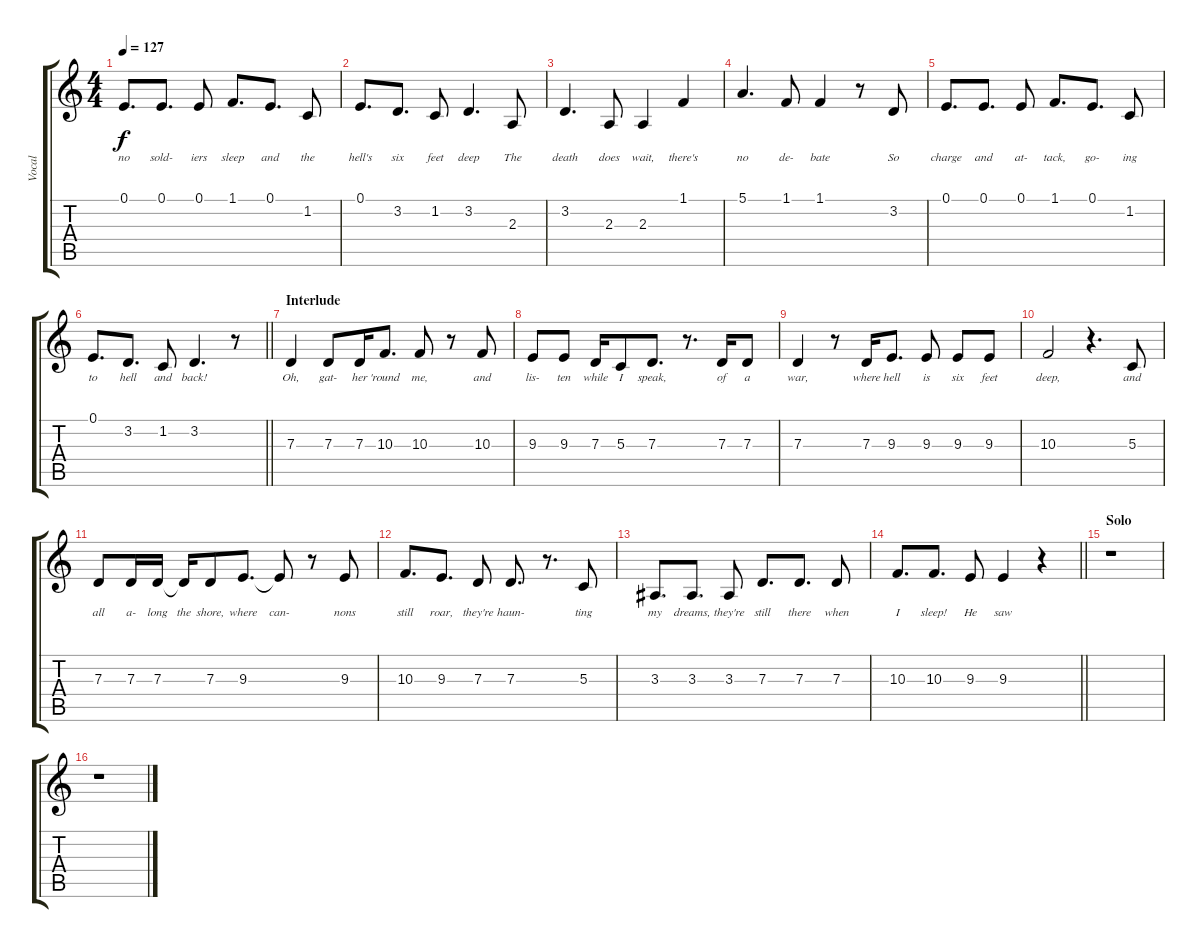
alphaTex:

\track ("Vocal" "Vocal") {instrument lead2sawtooth}
\staff {score tabs}
\tuning (E4 B3 G3 D3 A2 E2) {hide}
\ts (4 4)
\tempo 127
\clef g2
\ks c
0.1.8{d lyrics (0 "no") lyrics (1 "") lyrics (2 "") lyrics (3 "") lyrics (4 "") dy f} 0.1.8{d lyrics (0 "sold-") lyrics (1 "") lyrics (2 "") lyrics (3 "") lyrics (4 "")} 0.1.8{lyrics (0 "iers") lyrics (1 "") lyrics (2 "") lyrics (3 "") lyrics (4 "")} 1.1.8{d lyrics (0 "sleep") lyrics (1 "") lyrics (2 "") lyrics (3 "") lyrics (4 "")} 0.1.8{d lyrics (0 "and") lyrics (1 "") lyrics (2 "") lyrics (3 "") lyrics (4 "")} 1.2.8{lyrics (0 "the") lyrics (1 "") lyrics (2 "") lyrics (3 "") lyrics (4 "")} |
0.1.8{d lyrics (0 "hell's") lyrics (1 "") lyrics (2 "") lyrics (3 "") lyrics (4 "")} 3.2.8{d lyrics (0 "six") lyrics (1 "") lyrics (2 "") lyrics (3 "") lyrics (4 "")} 1.2.8{lyrics (0 "feet") lyrics (1 "") lyrics (2 "") lyrics (3 "") lyrics (4 "")} 3.2.4{d lyrics (0 "deep") lyrics (1 "") lyrics (2 "") lyrics (3 "") lyrics (4 "")} 2.3.8{lyrics (0 "The") lyrics (1 "") lyrics (2 "") lyrics (3 "") lyrics (4 "")} |
3.2.4{d lyrics (0 "death") lyrics (1 "") lyrics (2 "") lyrics (3 "") lyrics (4 "")} 2.3.8{lyrics (0 "does") lyrics (1 "") lyrics (2 "") lyrics (3 "") lyrics (4 "")} 2.3.4{lyrics (0 "wait,") lyrics (1 "") lyrics (2 "") lyrics (3 "") lyrics (4 "")} 1.1.4{lyrics (0 "there's") lyrics (1 "") lyrics (2 "") lyrics (3 "") lyrics (4 "")} |
5.1.4{d lyrics (0 "no") lyrics (1 "") lyrics (2 "") lyrics (3 "") lyrics (4 "")} 1.1.8{lyrics (0 "de-") lyrics (1 "") lyrics (2 "") lyrics (3 "") lyrics (4 "")} 1.1.4{lyrics (0 "bate") lyrics (1 "") lyrics (2 "") lyrics (3 "") lyrics (4 "")} r.8 3.2.8{lyrics (0 "So") lyrics (1 "") lyrics (2 "") lyrics (3 "") lyrics (4 "")} |
0.1.8{d lyrics (0 "charge") lyrics (1 "") lyrics (2 "") lyrics (3 "") lyrics (4 "")} 0.1.8{d lyrics (0 "and") lyrics (1 "") lyrics (2 "") lyrics (3 "") lyrics (4 "")} 0.1.8{lyrics (0 "at-") lyrics (1 "") lyrics (2 "") lyrics (3 "") lyrics (4 "")} 1.1.8{d lyrics (0 "tack,") lyrics (1 "") lyrics (2 "") lyrics (3 "") lyrics (4 "")} 0.1.8{d lyrics (0 "go-") lyrics (1 "") lyrics (2 "") lyrics (3 "") lyrics (4 "")} 1.2.8{lyrics (0 "ing") lyrics (1 "") lyrics (2 "") lyrics (3 "") lyrics (4 "")} |
\barLineRight lightlight
0.1.8{d lyrics (0 "to") lyrics (1 "") lyrics (2 "") lyrics (3 "") lyrics (4 "")} 3.2.8{d lyrics (0 "hell") lyrics (1 "") lyrics (2 "") lyrics (3 "") lyrics (4 "")} 1.2.8{lyrics (0 "and") lyrics (1 "") lyrics (2 "") lyrics (3 "") lyrics (4 "")} 3.2.4{d lyrics (0 "back!") lyrics (1 "") lyrics (2 "") lyrics (3 "") lyrics (4 "")} r.8 |
\section ("" "Interlude")
7.3.4{lyrics (0 "Oh,") lyrics (1 "") lyrics (2 "") lyrics (3 "") lyrics (4 "")} 7.3.8{lyrics (0 "gat-") lyrics (1 "") lyrics (2 "") lyrics (3 "") lyrics (4 "")} 7.3.16{lyrics (0 "her") lyrics (1 "") lyrics (2 "") lyrics (3 "") lyrics (4 "")} 10.3.8{d lyrics (0 "'round") lyrics (1 "") lyrics (2 "") lyrics (3 "") lyrics (4 "")} 10.3.8{lyrics (0 "me,") lyrics (1 "") lyrics (2 "") lyrics (3 "") lyrics (4 "")} r.8 10.3.8{lyrics (0 "and") lyrics (1 "") lyrics (2 "") lyrics (3 "") lyrics (4 "")} |
9.3.8{lyrics (0 "lis-") lyrics (1 "") lyrics (2 "") lyrics (3 "") lyrics (4 "")} 9.3.8{lyrics (0 "ten") lyrics (1 "") lyrics (2 "") lyrics (3 "") lyrics (4 "")} 7.3.16{lyrics (0 "while") lyrics (1 "") lyrics (2 "") lyrics (3 "") lyrics (4 "")} 5.3.8{lyrics (0 "I") lyrics (1 "") lyrics (2 "") lyrics (3 "") lyrics (4 "")} 7.3.8{d lyrics (0 "speak,") lyrics (1 "") lyrics (2 "") lyrics (3 "") lyrics (4 "")} r.8{d} 7.3.16{lyrics (0 "of") lyrics (1 "") lyrics (2 "") lyrics (3 "") lyrics (4 "")} 7.3.8{lyrics (0 "a") lyrics (1 "") lyrics (2 "") lyrics (3 "") lyrics (4 "")} |
7.3.4{lyrics (0 "war,") lyrics (1 "") lyrics (2 "") lyrics (3 "") lyrics (4 "")} r.8 7.3.16{lyrics (0 "where") lyrics (1 "") lyrics (2 "") lyrics (3 "") lyrics (4 "")} 9.3.8{d lyrics (0 "hell") lyrics (1 "") lyrics (2 "") lyrics (3 "") lyrics (4 "")} 9.3.8{lyrics (0 "is") lyrics (1 "") lyrics (2 "") lyrics (3 "") lyrics (4 "")} 9.3.8{lyrics (0 "six") lyrics (1 "") lyrics (2 "") lyrics (3 "") lyrics (4 "")} 9.3.8{lyrics (0 "feet") lyrics (1 "") lyrics (2 "") lyrics (3 "") lyrics (4 "")} |
10.3.2{lyrics (0 "deep,") lyrics (1 "") lyrics (2 "") lyrics (3 "") lyrics (4 "")} r.4{d} 5.3.8{lyrics (0 "and") lyrics (1 "") lyrics (2 "") lyrics (3 "") lyrics (4 "")} |
7.3.8{lyrics (0 "all") lyrics (1 "") lyrics (2 "") lyrics (3 "") lyrics (4 "")} 7.3.16{lyrics (0 "a-") lyrics (1 "") lyrics (2 "") lyrics (3 "") lyrics (4 "")} 7.3.16{lyrics (0 "long") lyrics (1 "") lyrics (2 "") lyrics (3 "") lyrics (4 "")} 7.3{t}.16{lyrics (0 "the") lyrics (1 "") lyrics (2 "") lyrics (3 "") lyrics (4 "")} 7.3.8{lyrics (0 "shore,") lyrics (1 "") lyrics (2 "") lyrics (3 "") lyrics (4 "")} 9.3.8{d lyrics (0 "where") lyrics (1 "") lyrics (2 "") lyrics (3 "") lyrics (4 "")} 9.3{t}.8{lyrics (0 "can-") lyrics (1 "") lyrics (2 "") lyrics (3 "") lyrics (4 "")} r.8 9.3.8{lyrics (0 "nons") lyrics (1 "") lyrics (2 "") lyrics (3 "") lyrics (4 "")} |
10.3.8{d lyrics (0 "still") lyrics (1 "") lyrics (2 "") lyrics (3 "") lyrics (4 "")} 9.3.8{d lyrics (0 "roar,") lyrics (1 "") lyrics (2 "") lyrics (3 "") lyrics (4 "")} 7.3.8{lyrics (0 "they're") lyrics (1 "") lyrics (2 "") lyrics (3 "") lyrics (4 "")} 7.3.8{d lyrics (0 "haun-") lyrics (1 "") lyrics (2 "") lyrics (3 "") lyrics (4 "")} r.8{d} 5.3.8{lyrics (0 "ting") lyrics (1 "") lyrics (2 "") lyrics (3 "") lyrics (4 "")} |
3.3.8{d lyrics (0 "my") lyrics (1 "") lyrics (2 "") lyrics (3 "") lyrics (4 "")} 3.3.8{d lyrics (0 "dreams,") lyrics (1 "") lyrics (2 "") lyrics (3 "") lyrics (4 "")} 3.3.8{lyrics (0 "they're") lyrics (1 "") lyrics (2 "") lyrics (3 "") lyrics (4 "")} 7.3.8{d lyrics (0 "still") lyrics (1 "") lyrics (2 "") lyrics (3 "") lyrics (4 "")} 7.3.8{d lyrics (0 "there") lyrics (1 "") lyrics (2 "") lyrics (3 "") lyrics (4 "")} 7.3.8{lyrics (0 "when") lyrics (1 "") lyrics (2 "") lyrics (3 "") lyrics (4 "")} |
\barLineRight lightlight
10.3.8{d lyrics (0 "I") lyrics (1 "") lyrics (2 "") lyrics (3 "") lyrics (4 "")} 10.3.8{d lyrics (0 "sleep!") lyrics (1 "") lyrics (2 "") lyrics (3 "") lyrics (4 "")} 9.3.8{lyrics (0 "He") lyrics (1 "") lyrics (2 "") lyrics (3 "") lyrics (4 "")} 9.3.4{lyrics (0 "saw") lyrics (1 "") lyrics (2 "") lyrics (3 "") lyrics (4 "")} r.4 |
\section ("" "Solo")
r.1 |
r.1
